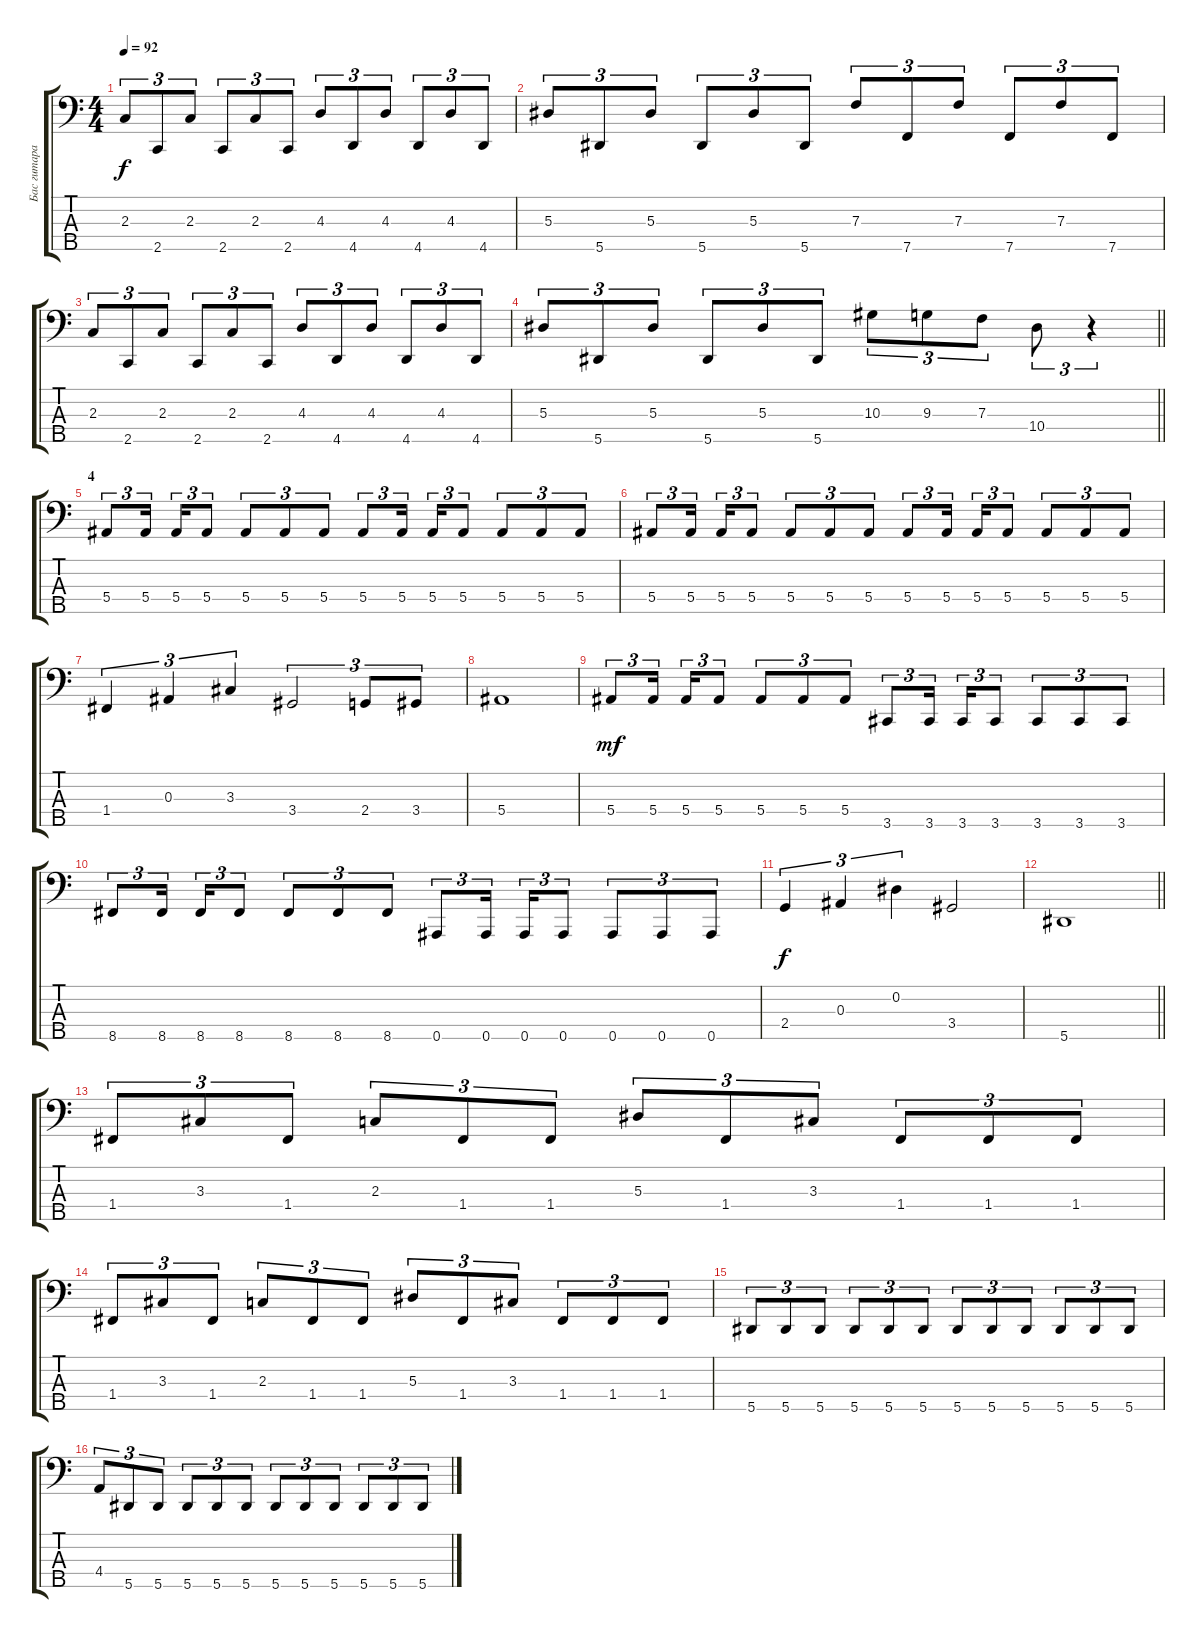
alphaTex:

\track ("Бас гитара" "Бас гитара") {instrument electricbasspick}
\staff {score tabs}
\tuning (G2 Eb2 Bb1 F1 Bb0) {hide}
\ts (4 4)
\tempo 92
\clef f4
\ks c
2.3.8{tu (3 2) dy f} 2.5.8{tu (3 2)} 2.3.8{tu (3 2)} 2.5.8{tu (3 2)} 2.3.8{tu (3 2)} 2.5.8{tu (3 2)} 4.3.8{tu (3 2)} 4.5.8{tu (3 2)} 4.3.8{tu (3 2)} 4.5.8{tu (3 2)} 4.3.8{tu (3 2)} 4.5.8{tu (3 2)} |
5.3.8{tu (3 2)} 5.5.8{tu (3 2)} 5.3.8{tu (3 2)} 5.5.8{tu (3 2)} 5.3.8{tu (3 2)} 5.5.8{tu (3 2)} 7.3.8{tu (3 2)} 7.5.8{tu (3 2)} 7.3.8{tu (3 2)} 7.5.8{tu (3 2)} 7.3.8{tu (3 2)} 7.5.8{tu (3 2)} |
2.3.8{tu (3 2)} 2.5.8{tu (3 2)} 2.3.8{tu (3 2)} 2.5.8{tu (3 2)} 2.3.8{tu (3 2)} 2.5.8{tu (3 2)} 4.3.8{tu (3 2)} 4.5.8{tu (3 2)} 4.3.8{tu (3 2)} 4.5.8{tu (3 2)} 4.3.8{tu (3 2)} 4.5.8{tu (3 2)} |
\barLineRight lightlight
5.3.8{tu (3 2)} 5.5.8{tu (3 2)} 5.3.8{tu (3 2)} 5.5.8{tu (3 2)} 5.3.8{tu (3 2)} 5.5.8{tu (3 2)} 10.3.8{tu (3 2)} 9.3.8{tu (3 2)} 7.3.8{tu (3 2)} 10.4.8{tu (3 2)} r.4{tu (3 2)} |
\section ("" "4")
5.4.8{tu (3 2)} 5.4.16{tu (3 2) beam splitsecondary} 5.4.16{tu (3 2)} 5.4.8{tu (3 2)} 5.4.8{tu (3 2)} 5.4.8{tu (3 2)} 5.4.8{tu (3 2)} 5.4.8{tu (3 2)} 5.4.16{tu (3 2) beam splitsecondary} 5.4.16{tu (3 2)} 5.4.8{tu (3 2)} 5.4.8{tu (3 2)} 5.4.8{tu (3 2)} 5.4.8{tu (3 2)} |
5.4.8{tu (3 2)} 5.4.16{tu (3 2) beam splitsecondary} 5.4.16{tu (3 2)} 5.4.8{tu (3 2)} 5.4.8{tu (3 2)} 5.4.8{tu (3 2)} 5.4.8{tu (3 2)} 5.4.8{tu (3 2)} 5.4.16{tu (3 2) beam splitsecondary} 5.4.16{tu (3 2)} 5.4.8{tu (3 2)} 5.4.8{tu (3 2)} 5.4.8{tu (3 2)} 5.4.8{tu (3 2)} |
1.4.4{tu (3 2)} 0.3.4{tu (3 2)} 3.3.4{tu (3 2)} 3.4.2{tu (3 2)} 2.4.8{tu (3 2)} 3.4.8{tu (3 2)} |
5.4.1 |
5.4.8{tu (3 2) dy mf} 5.4.16{tu (3 2) beam splitsecondary} 5.4.16{tu (3 2)} 5.4.8{tu (3 2)} 5.4.8{tu (3 2)} 5.4.8{tu (3 2)} 5.4.8{tu (3 2)} 3.5.8{tu (3 2)} 3.5.16{tu (3 2) beam splitsecondary} 3.5.16{tu (3 2)} 3.5.8{tu (3 2)} 3.5.8{tu (3 2)} 3.5.8{tu (3 2)} 3.5.8{tu (3 2)} |
8.5.8{tu (3 2)} 8.5.16{tu (3 2) beam splitsecondary} 8.5.16{tu (3 2)} 8.5.8{tu (3 2)} 8.5.8{tu (3 2)} 8.5.8{tu (3 2)} 8.5.8{tu (3 2)} 0.5.8{tu (3 2)} 0.5.16{tu (3 2) beam splitsecondary} 0.5.16{tu (3 2)} 0.5.8{tu (3 2)} 0.5.8{tu (3 2)} 0.5.8{tu (3 2)} 0.5.8{tu (3 2)} |
2.4.4{tu (3 2) dy f} 0.3.4{tu (3 2)} 0.2.4{tu (3 2)} 3.4.2 |
\barLineRight lightlight
5.5.1 |
1.4.8{tu (3 2)} 3.3.8{tu (3 2)} 1.4.8{tu (3 2)} 2.3.8{tu (3 2)} 1.4.8{tu (3 2)} 1.4.8{tu (3 2)} 5.3.8{tu (3 2)} 1.4.8{tu (3 2)} 3.3.8{tu (3 2)} 1.4.8{tu (3 2)} 1.4.8{tu (3 2)} 1.4.8{tu (3 2)} |
1.4.8{tu (3 2)} 3.3.8{tu (3 2)} 1.4.8{tu (3 2)} 2.3.8{tu (3 2)} 1.4.8{tu (3 2)} 1.4.8{tu (3 2)} 5.3.8{tu (3 2)} 1.4.8{tu (3 2)} 3.3.8{tu (3 2)} 1.4.8{tu (3 2)} 1.4.8{tu (3 2)} 1.4.8{tu (3 2)} |
5.5.8{tu (3 2)} 5.5.8{tu (3 2)} 5.5.8{tu (3 2)} 5.5.8{tu (3 2)} 5.5.8{tu (3 2)} 5.5.8{tu (3 2)} 5.5.8{tu (3 2)} 5.5.8{tu (3 2)} 5.5.8{tu (3 2)} 5.5.8{tu (3 2)} 5.5.8{tu (3 2)} 5.5.8{tu (3 2)} |
4.4.8{tu (3 2)} 5.5.8{tu (3 2)} 5.5.8{tu (3 2)} 5.5.8{tu (3 2)} 5.5.8{tu (3 2)} 5.5.8{tu (3 2)} 5.5.8{tu (3 2)} 5.5.8{tu (3 2)} 5.5.8{tu (3 2)} 5.5.8{tu (3 2)} 5.5.8{tu (3 2)} 5.5.8{tu (3 2)}
